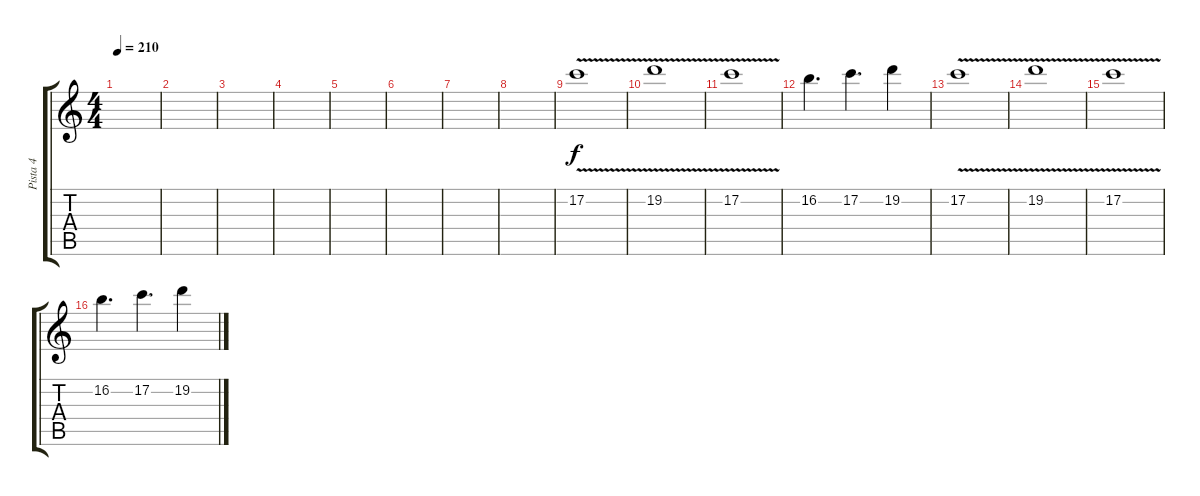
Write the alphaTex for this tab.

\track ("Pista 4" "Pista 4") {instrument distortionguitar}
\staff {score tabs}
\tuning (C4 G3 Eb3 Bb2 F2 C2) {hide}
\ts (4 4)
\tempo 210
\clef g2
\ks c
|
|
|
|
|
|
|
|
17.2{v}.1 |
19.2{v}.1 |
17.2{v}.1 |
16.2.4{d} 17.2.4{d} 19.2.4 |
17.2{v}.1 |
19.2{v}.1 |
17.2{v}.1 |
16.2.4{d} 17.2.4{d} 19.2.4
